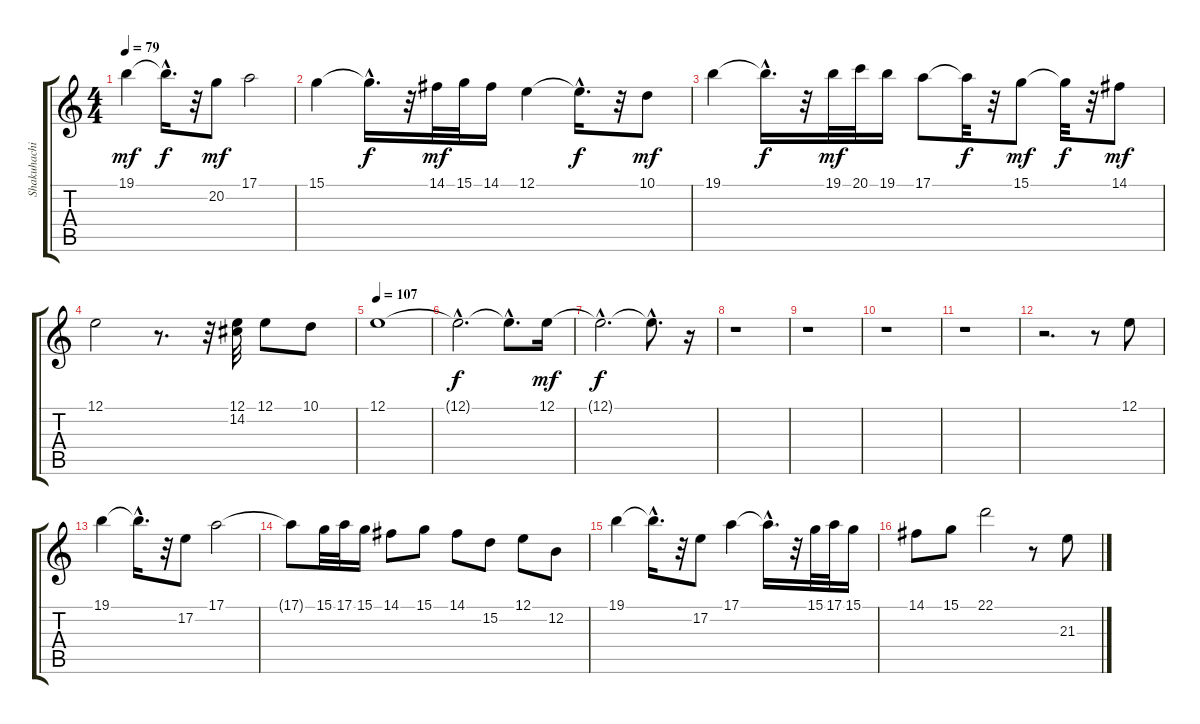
\track ("Shakuhachi" "Shakuhachi") {instrument shakuhachi}
\staff {score tabs}
\tuning (E4 B3 G3 D3 A2 E2) {hide}
\ts (4 4)
\tempo 79
\clef g2
\ks c
19.1.4{dy mf} 19.1{hac t}.16{d dy f} r.32 20.2.8{dy mf} 17.1.2 |
15.1.4 15.1{hac t}.16{d dy f} r.32 14.1.32{dy mf} 15.1.32 14.1.16 12.1.4 12.1{hac t}.16{d dy f} r.32 10.1.8{dy mf} |
19.1.4 19.1{hac t}.16{d dy f} r.32 19.1.32{dy mf} 20.1.32 19.1.16 17.1.8 17.1{t}.32{dy f} r.32 15.1.8{dy mf} 15.1{t}.32{dy f} r.32 14.1.8{dy mf} |
12.1.2 r.8{d} r.32 (12.1 14.2).32 12.1.8 10.1.8 |
\tempo 107
12.1.1 |
12.1{hac t}.2{d dy f} 12.1{hac t}.8{d} 12.1.16{dy mf} |
12.1{hac t}.2{d dy f} 12.1{hac t}.8{d} r.16 |
r.1 |
r.1 |
r.1 |
r.1 |
r.2{d} r.8 12.1.8 |
19.1.4 19.1{hac t}.16{d} r.32 17.2.8 17.1.2 |
17.1{t}.8 15.1.32 17.1.32 15.1.16 14.1.8 15.1.8 14.1.8 15.2.8 12.1.8 12.2.8 |
19.1.4 19.1{hac t}.16{d} r.32 17.2.8 17.1.4 17.1{hac t}.16{d} r.32 15.1.32 17.1.32 15.1.16 |
14.1.8 15.1.8 22.1.2 r.8 21.3.8
